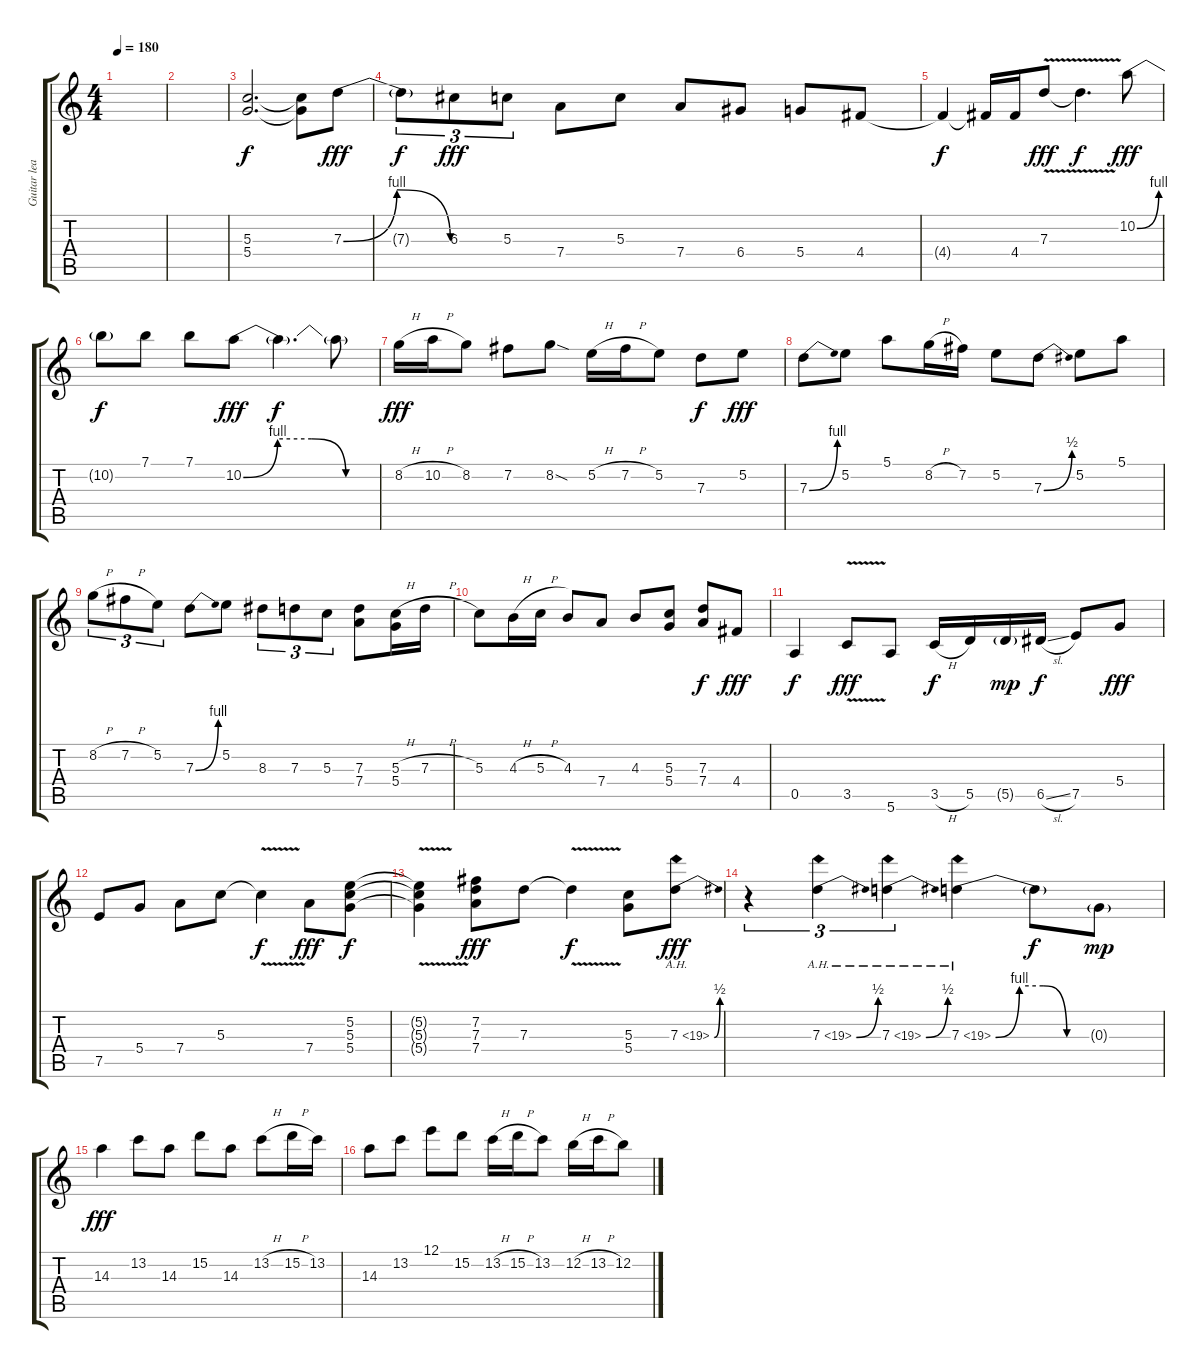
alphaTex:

\track ("Guitar lead 1" "Guitar lea") {instrument overdrivenguitar}
\staff {score tabs}
\tuning (E4 B3 G3 D3 A2 E2) {hide}
\ts (4 4)
\tempo 180
\clef g2
\ks c
|
|
(5.3 5.4).2{d} (5.3{t} 5.4{t}).8 7.3{be (bendrelease 0 0 10 4 20 4 60 0)}.8{dy fff} |
7.3{t}.8{tu (3 2) dy f} 6.3.8{tu (3 2) dy fff} 5.3.8{tu (3 2)} 7.4.8 5.3.8 7.4.8 6.4.8 5.4.8 4.4.8 |
4.4{t}.4{dy f} 4.4{t}.16 4.4.16 7.3{v}.8{dy fff} 7.3{t}.4{d dy f} 10.2{be (bend 0 0 60 4)}.8{dy fff} |
10.2{t}.8{dy f} 7.1.8 7.1.8 10.2{be (custom 0 0 15 4 30 4 45 0 60 0)}.8{dy fff} 10.2{t}.4{d dy f} 10.2{t}.8 |
8.2{h}.16{dy fff} 10.2{h}.16 8.2.8 7.2.8 8.2{sod}.8 5.2{h}.16 7.2{h}.16 5.2.8 7.3.8{dy f} 5.2.8{dy fff} |
7.3{be (bend 0 0 60 4)}.8 5.2.8 5.1.8 8.2{h}.16 7.2.16 5.2.8 7.3{be (bend 0 0 60 2)}.8 5.2.8 5.1.8 |
8.2{h}.8{tu (3 2)} 7.2{h}.8{tu (3 2)} 5.2.8{tu (3 2)} 7.3{be (bend 0 0 60 4)}.8 5.2.8 8.3.8{tu (3 2)} 7.3.8{tu (3 2)} 5.3.8{tu (3 2)} (7.3 7.4).8 (5.3{h} 5.4).16 7.3{h}.16 |
5.3.8 4.3{h}.16 5.3{h}.16 4.3.8 7.4.8 4.3.8 (5.3 5.4).8 (7.3 7.4).8{dy f} 4.4.8{dy fff} |
0.5.4{dy f} 3.5{v}.8{dy fff} 5.6.8 3.5{h}.16{dy f} 5.5.16 5.5{g}.16{dy mp} 6.5{sl}.16{dy f} 7.5.8 5.4.8{dy fff} |
7.5.8 5.4.8 7.4.8 5.3.8 5.3{v t}.4{dy f} 7.4.8{dy fff} (5.2 5.3 5.4).8{dy f} |
(5.2{v t} 5.3{v t} 5.4{v t}).4 (7.2 7.3 7.4).8{dy fff} 7.3.8 7.3{v t}.4{dy f} (5.3 5.4).8 7.3{be (bend 0 0 60 2) ah 12}.8{dy fff} |
r.4{tu (3 2)} 7.3{be (bend 0 0 60 2) ah 12}.4{tu (3 2)} 7.3{be (bend 0 0 60 2) ah 12}.4{tu (3 2)} 7.3{be (custom 0 0 15 4 30 4 45 0 60 0) ah 12}.4 7.3{t}.8{dy f} 0.3{g}.8{dy mp} |
14.3.4{dy fff} 13.2.8 14.3.8 15.2.8 14.3.8 13.2{h}.8 15.2{h}.16 13.2.16 |
14.3.8 13.2.8 12.1.8 15.2.8 13.2{h}.16 15.2{h}.16 13.2.8 12.2{h}.16 13.2{h}.16 12.2.8
